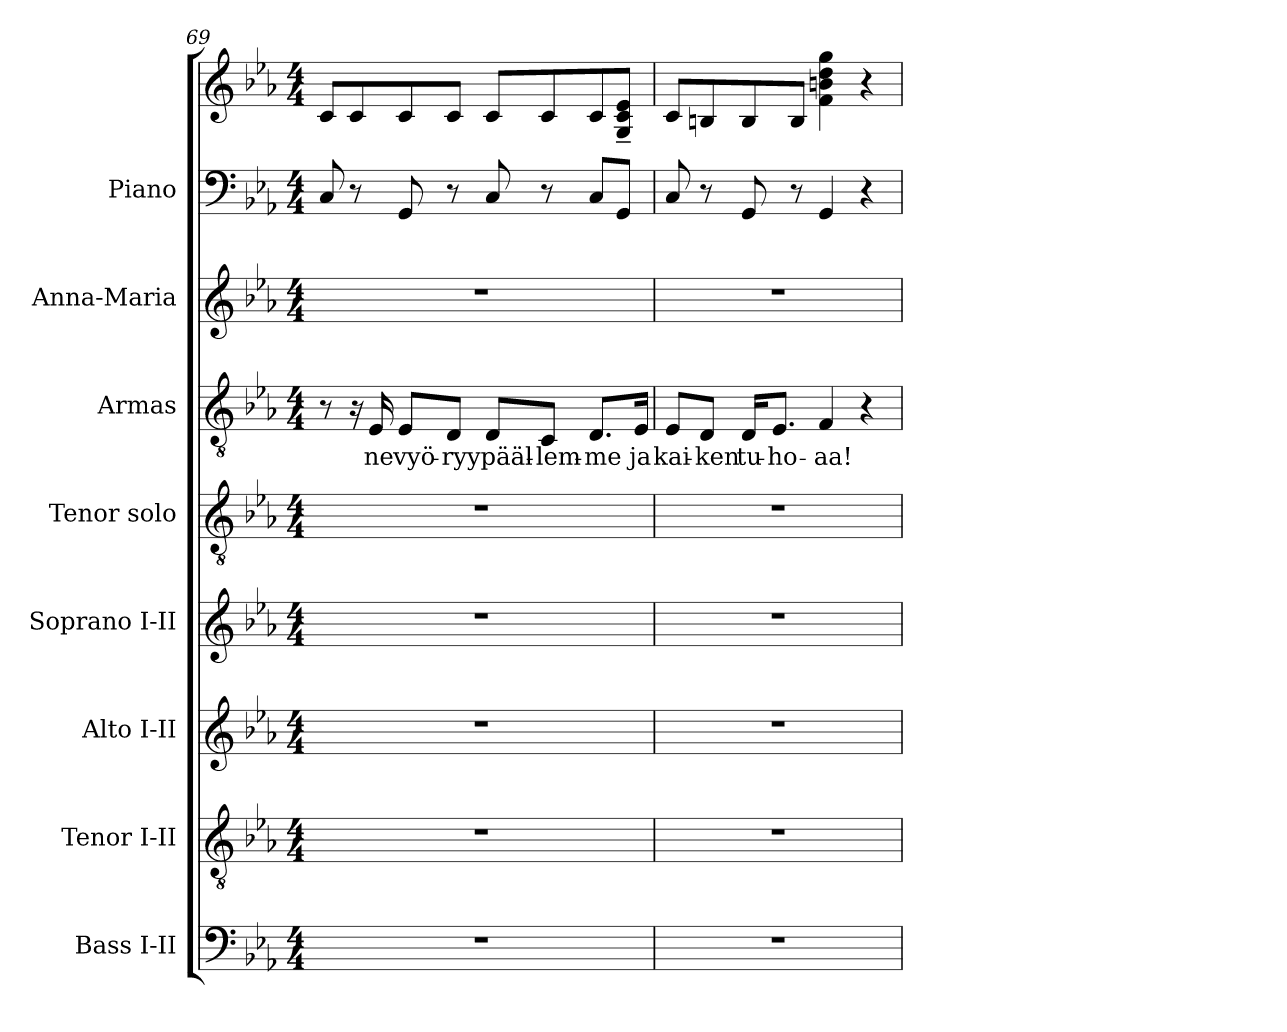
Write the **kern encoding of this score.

**kern	**kern	**kern	**kern	**kern	**kern	**text	**kern	**kern	**kern
*part8	*part7	*part6	*part5	*part4	*part3	*part3	*part2	*part1	*part1
*staff9	*staff8	*staff7	*staff6	*staff5	*staff4	*staff4	*staff3	*staff2	*staff1
*I"Bass I-II	*I"Tenor I-II	*I"Alto I-II	*I"Soprano I-II	*I"Tenor solo	*I"Armas	*	*I"Anna-Maria	*I"Piano	*
*I'B.	*I'T.	*I'A.	*I'S.	*I'T. Solo	*I'Armas	*	*I'A-M	*I'Pno.	*
!!LO:PB:g=z
*clefF4	*clefGv2	*clefG2	*clefG2	*clefGv2	*clefGv2	*	*clefG2	*clefF4	*clefG2
*	*ITrd7c12	*	*	*ITrd7c12	*ITrd7c12	*	*	*	*
*k[b-e-a-]	*k[b-e-a-]	*k[b-e-a-]	*k[b-e-a-]	*k[b-e-a-]	*k[b-e-a-]	*	*k[b-e-a-]	*k[b-e-a-]	*k[b-e-a-]
*E-:	*E-:	*E-:	*E-:	*E-:	*E-:	*	*E-:	*E-:	*E-:
*M4/4	*M4/4	*M4/4	*M4/4	*M4/4	*M4/4	*	*M4/4	*M4/4	*M4/4
*MM116	*MM116	*MM116	*MM116	*MM116	*MM116	*	*MM116	*MM116	*MM116
=69	=69	=69	=69	=69	=69	=69	=69	=69	=69
1r	1r	1r	1r	1r	8r	.	1r	8Ci/	8ci/L
.	.	.	.	.	16r	.	.	8r	8ci/
!	!	!	!	!	!	!LO:LY:b:color=#000000	!	!	!
.	.	.	.	.	16EE-i/	ne	.	.	.
!	!	!	!	!	!	!LO:LY:b:color=#000000	!	!	!
.	.	.	.	.	8EE-i/L	vyö-	.	8GGi/	8ci/
!	!	!	!	!	!	!LO:LY:b:color=#000000	!	!	!
.	.	.	.	.	8DDi/J	-ryy	.	8r	8ci/J
!	!	!	!	!	!	!LO:LY:b:color=#000000	!	!	!
.	.	.	.	.	8DDi/L	pääl-	.	8Ci/	8ci/L
!	!	!	!	!	!	!LO:LY:b:color=#000000	!	!	!
.	.	.	.	.	8CCi/J	-lem-	.	8r	8ci/
!	!	!	!	!	!	!LO:LY:b:color=#000000	!	!	!
.	.	.	.	.	8.DDi/L	-me	.	8Ci/L	8ci/
.	.	.	.	.	.	.	.	8GGi/J	8Gi/~ 8ci~ 8e-i~J
!	!	!	!	!	!	!LO:LY:b:color=#000000	!	!	!
.	.	.	.	.	16EE-i/Jk	ja	.	.	.
=70	=70	=70	=70	=70	=70	=70	=70	=70	=70
!	!	!	!	!	!	!LO:LY:b:color=#000000	!	!	!
1r	1r	1r	1r	1r	8EE-i/L	kai-	1r	8Ci/	8ci/L
!	!	!	!	!	!	!LO:LY:b:color=#000000	!	!	!
.	.	.	.	.	8DDi/J	-ken	.	8r	8Bni/
!	!	!	!	!	!	!LO:LY:b:color=#000000	!	!	!
.	.	.	.	.	16DDi/KL	tu-	.	8GGi/	8Bi/
!	!	!	!	!	!	!LO:LY:b:color=#000000	!	!	!
.	.	.	.	.	8.EE-i/J	-ho-	.	.	.
.	.	.	.	.	.	.	.	8r	8Bi/J
!	!	!	!	!	!	!LO:LY:b:color=#000000	!	!	!
.	.	.	.	.	4FFi/	-aa!	.	4GGi/	4fi\ 4bni 4ddi 4ggi
.	.	.	.	.	4r	.	.	4r	4r
=	=	=	=	=	=	=	=	=	=
*-	*-	*-	*-	*-	*-	*-	*-	*-	*-
